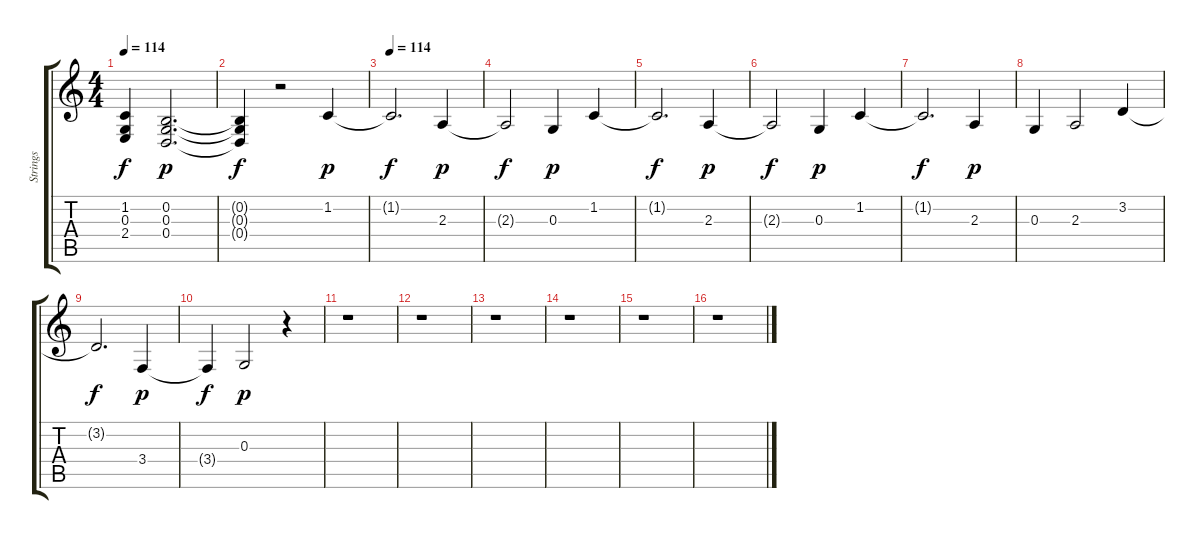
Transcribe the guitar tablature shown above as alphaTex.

\track ("Strings" "Strings") {instrument stringensemble1}
\staff {score tabs}
\tuning (E4 B3 G3 D3 A2 E2) {hide}
\ts (4 4)
\tempo 114
\clef g2
\ks c
(1.2{t} 0.3{t} 2.4{t}).4{dy f} (0.2 0.3 0.4).2{d dy p} |
(0.2{t} 0.3{t} 0.4{t}).4{dy f} r.2 1.2.4{dy p} |
\tempo 114
1.2{t}.2{d dy f} 2.3.4{dy p} |
2.3{t}.2{dy f} 0.3.4{dy p} 1.2.4 |
1.2{t}.2{d dy f} 2.3.4{dy p} |
2.3{t}.2{dy f} 0.3.4{dy p} 1.2.4 |
1.2{t}.2{d dy f} 2.3.4{dy p} |
0.3.4 2.3.2 3.2.4 |
3.2{t}.2{d dy f} 3.4.4{dy p} |
3.4{t}.4{dy f} 0.3.2{dy p} r.4 |
r.1 |
r.1 |
r.1 |
r.1 |
r.1 |
r.1
